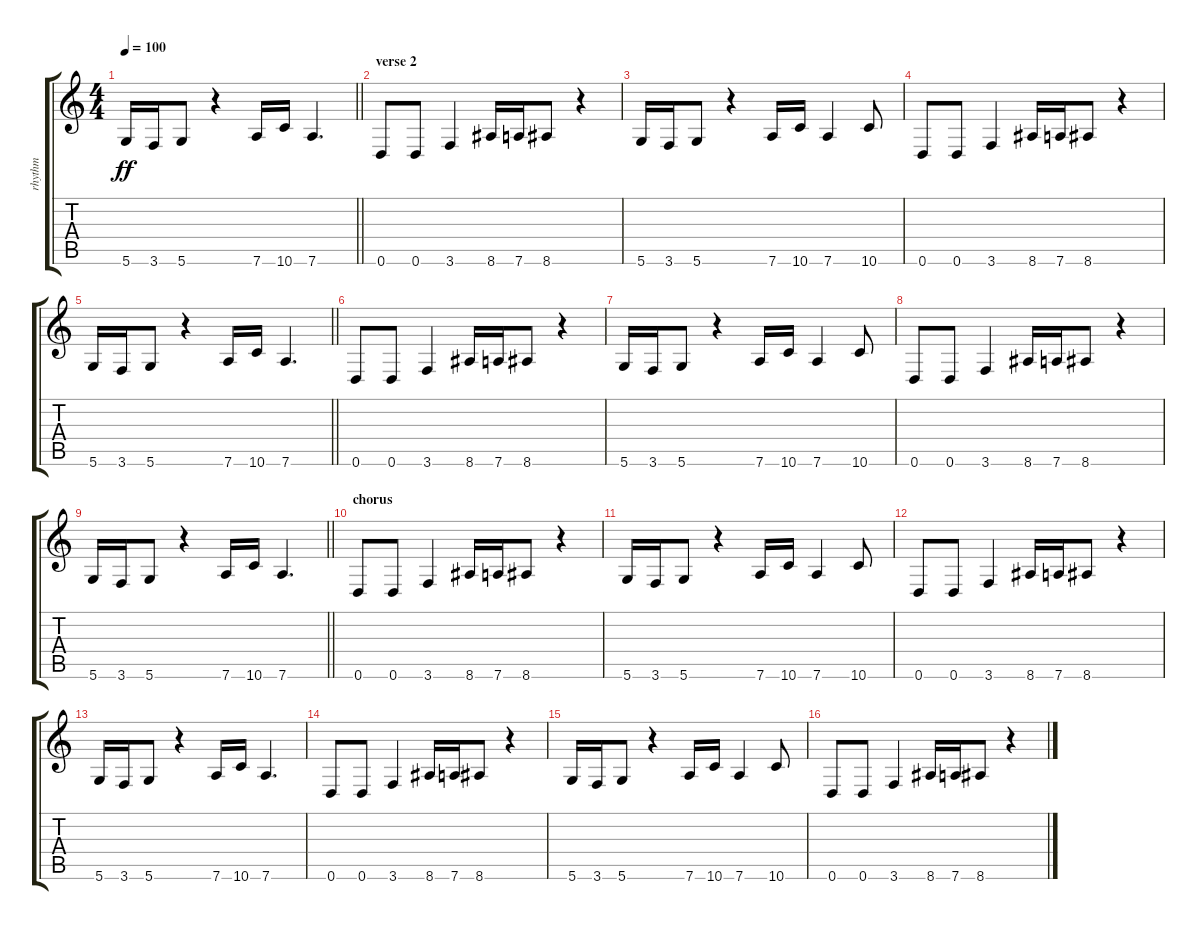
\track ("rhythm" "rhythm") {instrument overdrivenguitar}
\staff {score tabs}
\tuning (E4 B3 G3 D3 A2 D2) {hide}
\ts (4 4)
\tempo 100
\clef g2
\barLineRight lightlight
\ks c
5.6.16{dy ff} 3.6.16 5.6.8 r.4 7.6.16 10.6.16 7.6.4{d} |
\section ("" "verse 2")
0.6.8 0.6.8 3.6.4 8.6.16 7.6.16 8.6.8 r.4 |
5.6.16 3.6.16 5.6.8 r.4 7.6.16 10.6.16 7.6.4 10.6.8 |
0.6.8 0.6.8 3.6.4 8.6.16 7.6.16 8.6.8 r.4 |
\barLineRight lightlight
5.6.16 3.6.16 5.6.8 r.4 7.6.16 10.6.16 7.6.4{d} |
0.6.8 0.6.8 3.6.4 8.6.16 7.6.16 8.6.8 r.4 |
5.6.16 3.6.16 5.6.8 r.4 7.6.16 10.6.16 7.6.4 10.6.8 |
0.6.8 0.6.8 3.6.4 8.6.16 7.6.16 8.6.8 r.4 |
\barLineRight lightlight
5.6.16 3.6.16 5.6.8 r.4 7.6.16 10.6.16 7.6.4{d} |
\section ("" "chorus")
0.6.8 0.6.8 3.6.4 8.6.16 7.6.16 8.6.8 r.4 |
5.6.16 3.6.16 5.6.8 r.4 7.6.16 10.6.16 7.6.4 10.6.8 |
0.6.8 0.6.8 3.6.4 8.6.16 7.6.16 8.6.8 r.4 |
5.6.16 3.6.16 5.6.8 r.4 7.6.16 10.6.16 7.6.4{d} |
0.6.8 0.6.8 3.6.4 8.6.16 7.6.16 8.6.8 r.4 |
5.6.16 3.6.16 5.6.8 r.4 7.6.16 10.6.16 7.6.4 10.6.8 |
0.6.8 0.6.8 3.6.4 8.6.16 7.6.16 8.6.8 r.4
